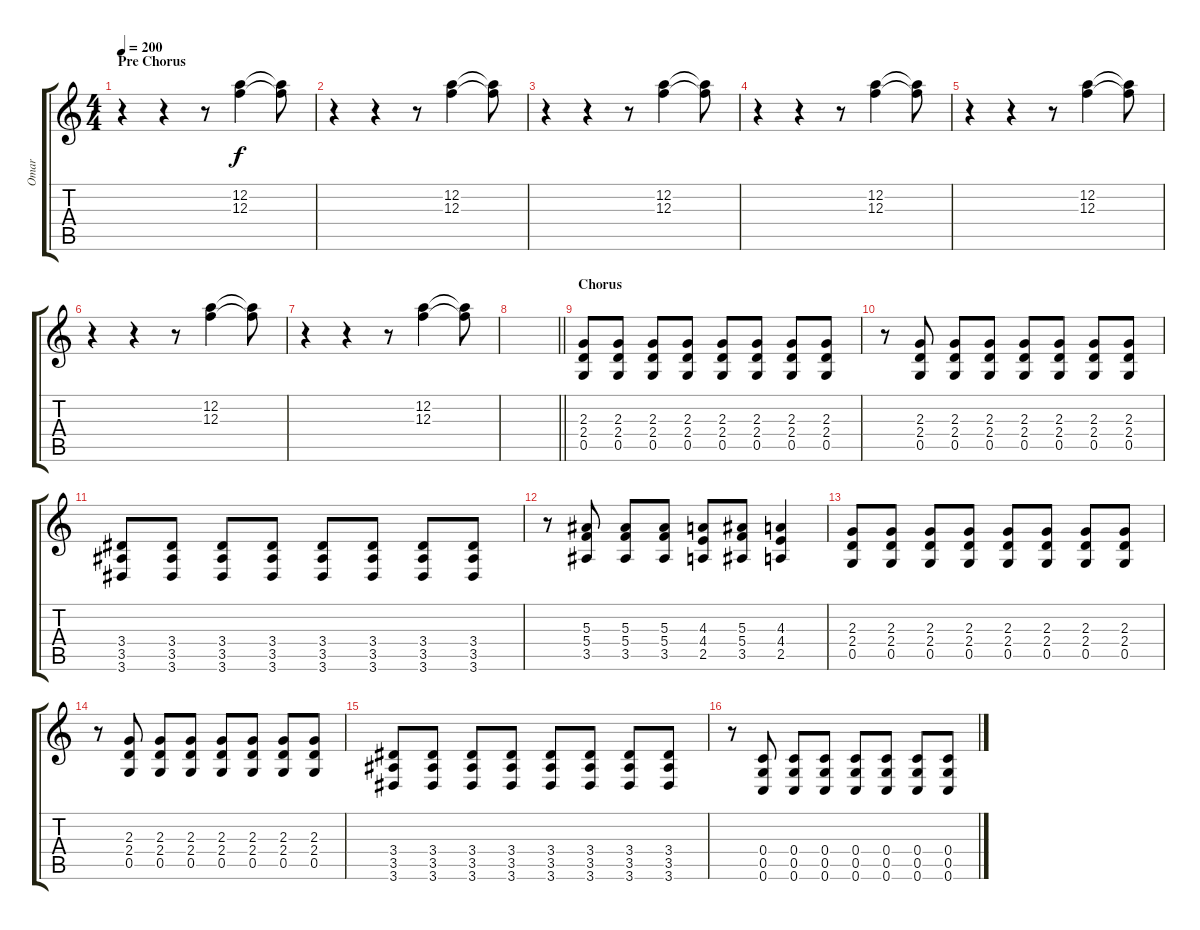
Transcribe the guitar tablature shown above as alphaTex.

\track ("Omar" "Omar") {instrument distortionguitar}
\staff {score tabs}
\tuning (D4 A3 F3 C3 G2 C2) {hide}
\ts (4 4)
\section ("" "Pre Chorus")
\tempo 200
\clef g2
\ks c
r.4{dy f instrument distortionguitar} r.4 r.8 (12.2 12.3).4 (12.2{t} 12.3{t}).8 |
r.4 r.4 r.8 (12.2 12.3).4 (12.2{t} 12.3{t}).8 |
r.4 r.4 r.8 (12.2 12.3).4 (12.2{t} 12.3{t}).8 |
r.4 r.4 r.8 (12.2 12.3).4 (12.2{t} 12.3{t}).8 |
r.4 r.4 r.8 (12.2 12.3).4 (12.2{t} 12.3{t}).8 |
r.4 r.4 r.8 (12.2 12.3).4 (12.2{t} 12.3{t}).8 |
r.4 r.4 r.8 (12.2 12.3).4 (12.2{t} 12.3{t}).8 |
\barLineRight lightlight
|
\section ("" "Chorus")
(2.3 2.4 0.5).8{instrument distortionguitar} (2.3 2.4 0.5).8 (2.3 2.4 0.5).8 (2.3 2.4 0.5).8 (2.3 2.4 0.5).8 (2.3 2.4 0.5).8 (2.3 2.4 0.5).8 (2.3 2.4 0.5).8 |
r.8 (2.3 2.4 0.5).8 (2.3 2.4 0.5).8 (2.3 2.4 0.5).8 (2.3 2.4 0.5).8 (2.3 2.4 0.5).8 (2.3 2.4 0.5).8 (2.3 2.4 0.5).8 |
(3.4 3.5 3.6).8 (3.4 3.5 3.6).8 (3.4 3.5 3.6).8 (3.4 3.5 3.6).8 (3.4 3.5 3.6).8 (3.4 3.5 3.6).8 (3.4 3.5 3.6).8 (3.4 3.5 3.6).8 |
r.8 (5.3 5.4 3.5).8 (5.3 5.4 3.5).8 (5.3 5.4 3.5).8 (4.3 4.4 2.5).8 (5.3 5.4 3.5).8 (4.3 4.4 2.5).4 |
(2.3 2.4 0.5).8{instrument distortionguitar} (2.3 2.4 0.5).8 (2.3 2.4 0.5).8 (2.3 2.4 0.5).8 (2.3 2.4 0.5).8 (2.3 2.4 0.5).8 (2.3 2.4 0.5).8 (2.3 2.4 0.5).8 |
r.8 (2.3 2.4 0.5).8 (2.3 2.4 0.5).8 (2.3 2.4 0.5).8 (2.3 2.4 0.5).8 (2.3 2.4 0.5).8 (2.3 2.4 0.5).8 (2.3 2.4 0.5).8 |
(3.4 3.5 3.6).8 (3.4 3.5 3.6).8 (3.4 3.5 3.6).8 (3.4 3.5 3.6).8 (3.4 3.5 3.6).8 (3.4 3.5 3.6).8 (3.4 3.5 3.6).8 (3.4 3.5 3.6).8 |
r.8 (0.4 0.5 0.6).8 (0.4 0.5 0.6).8 (0.4 0.5 0.6).8 (0.4 0.5 0.6).8 (0.4 0.5 0.6).8 (0.4 0.5 0.6).8 (0.4 0.5 0.6).8
